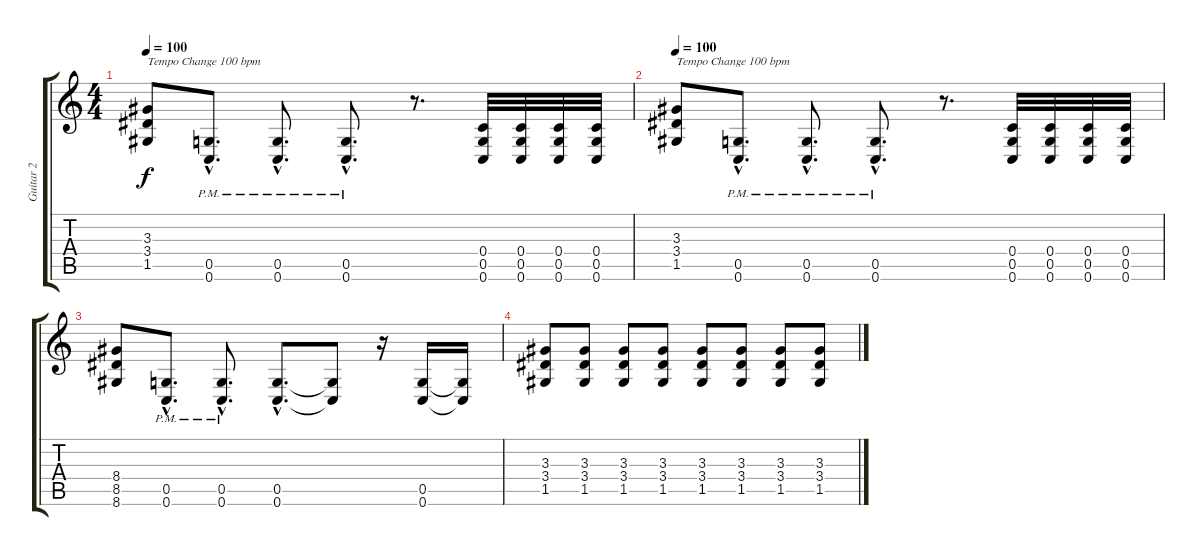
\track ("Guitar 2" "Guitar 2") {instrument distortionguitar}
\staff {score tabs}
\tuning (D4 A3 F3 C3 G2 C2) {hide}
\ts (4 4)
\tempo 100
\clef g2
\ks c
(3.3 3.4 1.5).8{txt "Tempo Change 100 bpm" dy f volume 4} (0.5{hac pm} 0.6{hac pm}).8{d} (0.5{hac pm} 0.6{hac pm}).8{d} (0.5{hac pm} 0.6{hac pm}).8{d} r.8{d} (0.4 0.5 0.6).32 (0.4 0.5 0.6).32 (0.4 0.5 0.6).32 (0.4 0.5 0.6).32 |
\tempo 100
(3.3 3.4 1.5).8{txt "Tempo Change 100 bpm"} (0.5{hac pm} 0.6{hac pm}).8{d} (0.5{hac pm} 0.6{hac pm}).8{d} (0.5{hac pm} 0.6{hac pm}).8{d} r.8{d} (0.4 0.5 0.6).32 (0.4 0.5 0.6).32 (0.4 0.5 0.6).32 (0.4 0.5 0.6).32 |
(8.4 8.5 8.6).8{volume 3} (0.5{hac pm} 0.6{hac pm}).8{d} (0.5{hac pm} 0.6{hac pm}).8{d} (0.5{hac} 0.6{hac}).8{d} (0.5{t} 0.6{t}).8 r.16 (0.5 0.6).16 (0.5{t} 0.6{t}).16 |
(3.3 3.4 1.5).8{volume 2} (3.3 3.4 1.5).8 (3.3 3.4 1.5).8 (3.3 3.4 1.5).8 (3.3 3.4 1.5).8 (3.3 3.4 1.5).8{volume 0} (3.3 3.4 1.5).8 (3.3 3.4 1.5).8
